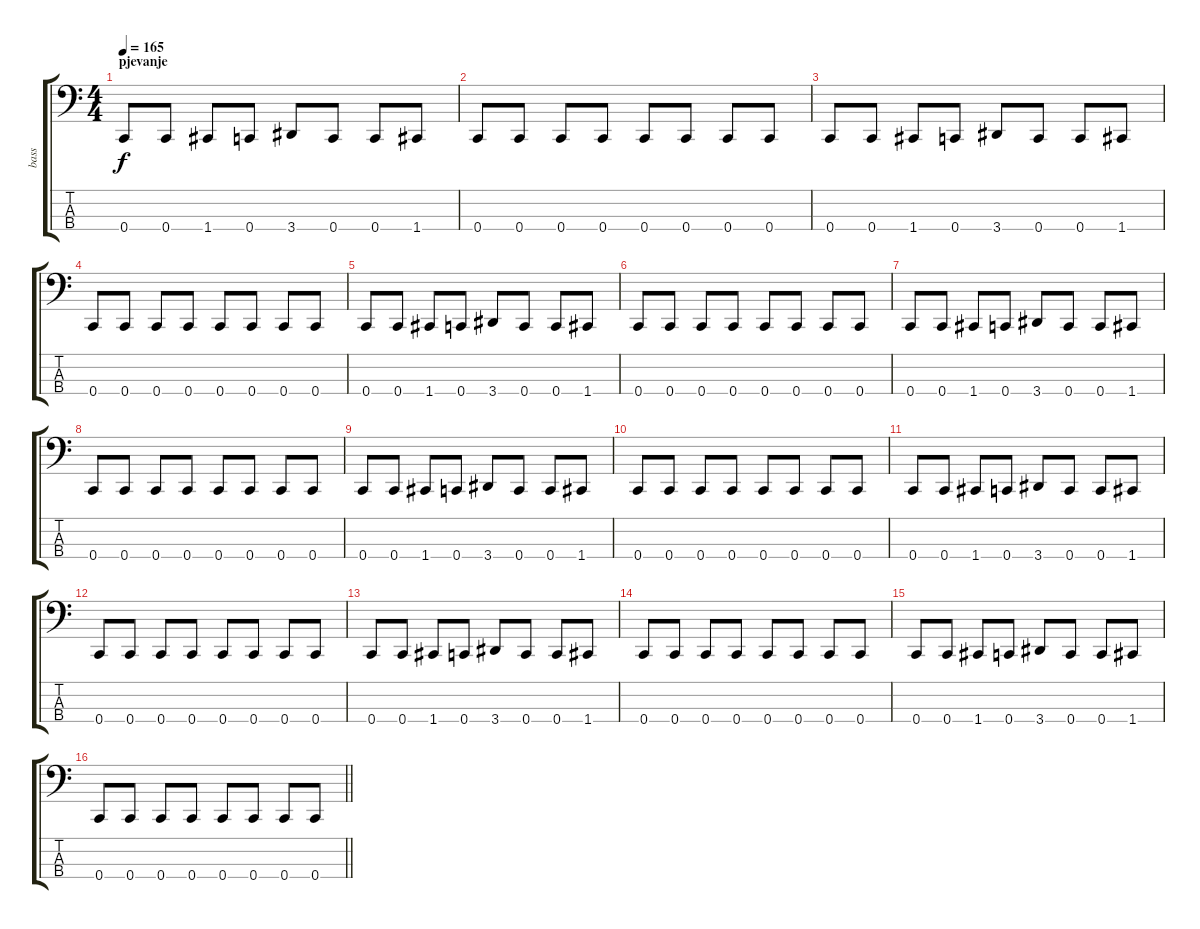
\track ("bass" "bass") {instrument electricbasspick}
\staff {score tabs}
\tuning (F2 C2 G1 C1) {hide}
\ts (4 4)
\section ("" "pjevanje")
\tempo 165
\clef f4
\ks c
0.4.8{dy f} 0.4.8 1.4.8 0.4.8 3.4.8 0.4.8 0.4.8 1.4.8 |
0.4.8 0.4.8 0.4.8 0.4.8 0.4.8 0.4.8 0.4.8 0.4.8 |
0.4.8 0.4.8 1.4.8 0.4.8 3.4.8 0.4.8 0.4.8 1.4.8 |
0.4.8 0.4.8 0.4.8 0.4.8 0.4.8 0.4.8 0.4.8 0.4.8 |
0.4.8 0.4.8 1.4.8 0.4.8 3.4.8 0.4.8 0.4.8 1.4.8 |
0.4.8 0.4.8 0.4.8 0.4.8 0.4.8 0.4.8 0.4.8 0.4.8 |
0.4.8 0.4.8 1.4.8 0.4.8 3.4.8 0.4.8 0.4.8 1.4.8 |
0.4.8 0.4.8 0.4.8 0.4.8 0.4.8 0.4.8 0.4.8 0.4.8 |
0.4.8 0.4.8 1.4.8 0.4.8 3.4.8 0.4.8 0.4.8 1.4.8 |
0.4.8 0.4.8 0.4.8 0.4.8 0.4.8 0.4.8 0.4.8 0.4.8 |
0.4.8 0.4.8 1.4.8 0.4.8 3.4.8 0.4.8 0.4.8 1.4.8 |
0.4.8 0.4.8 0.4.8 0.4.8 0.4.8 0.4.8 0.4.8 0.4.8 |
0.4.8 0.4.8 1.4.8 0.4.8 3.4.8 0.4.8 0.4.8 1.4.8 |
0.4.8 0.4.8 0.4.8 0.4.8 0.4.8 0.4.8 0.4.8 0.4.8 |
0.4.8 0.4.8 1.4.8 0.4.8 3.4.8 0.4.8 0.4.8 1.4.8 |
\barLineRight lightlight
0.4.8 0.4.8 0.4.8 0.4.8 0.4.8 0.4.8 0.4.8 0.4.8
